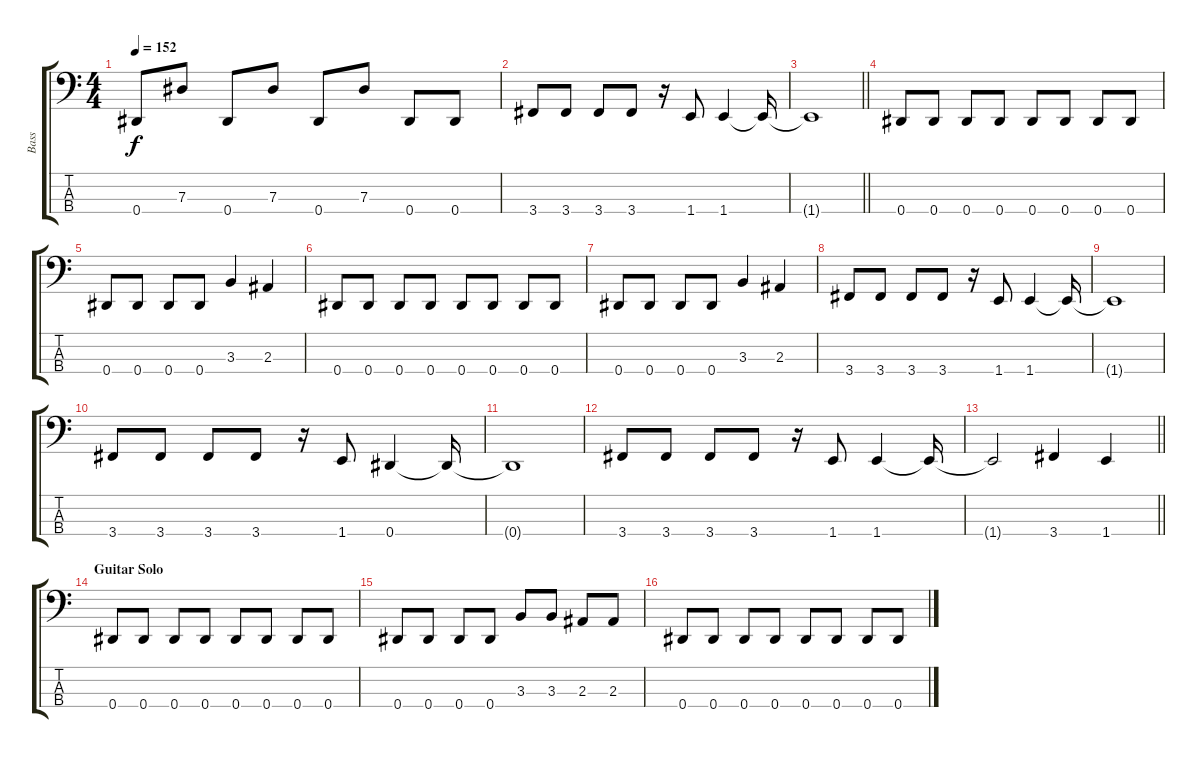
\track ("Bass" "Bass") {instrument electricbassfinger}
\staff {score tabs}
\tuning (Gb2 Db2 Ab1 Eb1) {hide}
\ts (4 4)
\tempo 152
\clef f4
\ks c
0.4.8{dy f} 7.3.8 0.4.8 7.3.8 0.4.8 7.3.8 0.4.8 0.4.8 |
3.4.8 3.4.8 3.4.8 3.4.8 r.16 1.4.8 1.4.4 1.4{t}.16 |
\barLineRight lightlight
1.4{t}.1 |
\section ("" "")
0.4.8 0.4.8 0.4.8 0.4.8 0.4.8 0.4.8 0.4.8 0.4.8 |
0.4.8 0.4.8 0.4.8 0.4.8 3.3.4 2.3.4 |
0.4.8 0.4.8 0.4.8 0.4.8 0.4.8 0.4.8 0.4.8 0.4.8 |
0.4.8 0.4.8 0.4.8 0.4.8 3.3.4 2.3.4 |
3.4.8 3.4.8 3.4.8 3.4.8 r.16 1.4.8 1.4.4 1.4{t}.16 |
1.4{t}.1 |
3.4.8 3.4.8 3.4.8 3.4.8 r.16 1.4.8 0.4.4 0.4{t}.16 |
0.4{t}.1 |
3.4.8 3.4.8 3.4.8 3.4.8 r.16 1.4.8 1.4.4 1.4{t}.16 |
\barLineRight lightlight
1.4{t}.2 3.4.4 1.4.4 |
\section ("" "Guitar Solo")
0.4.8 0.4.8 0.4.8 0.4.8 0.4.8 0.4.8 0.4.8 0.4.8 |
0.4.8 0.4.8 0.4.8 0.4.8 3.3.8 3.3.8 2.3.8 2.3.8 |
0.4.8 0.4.8 0.4.8 0.4.8 0.4.8 0.4.8 0.4.8 0.4.8
